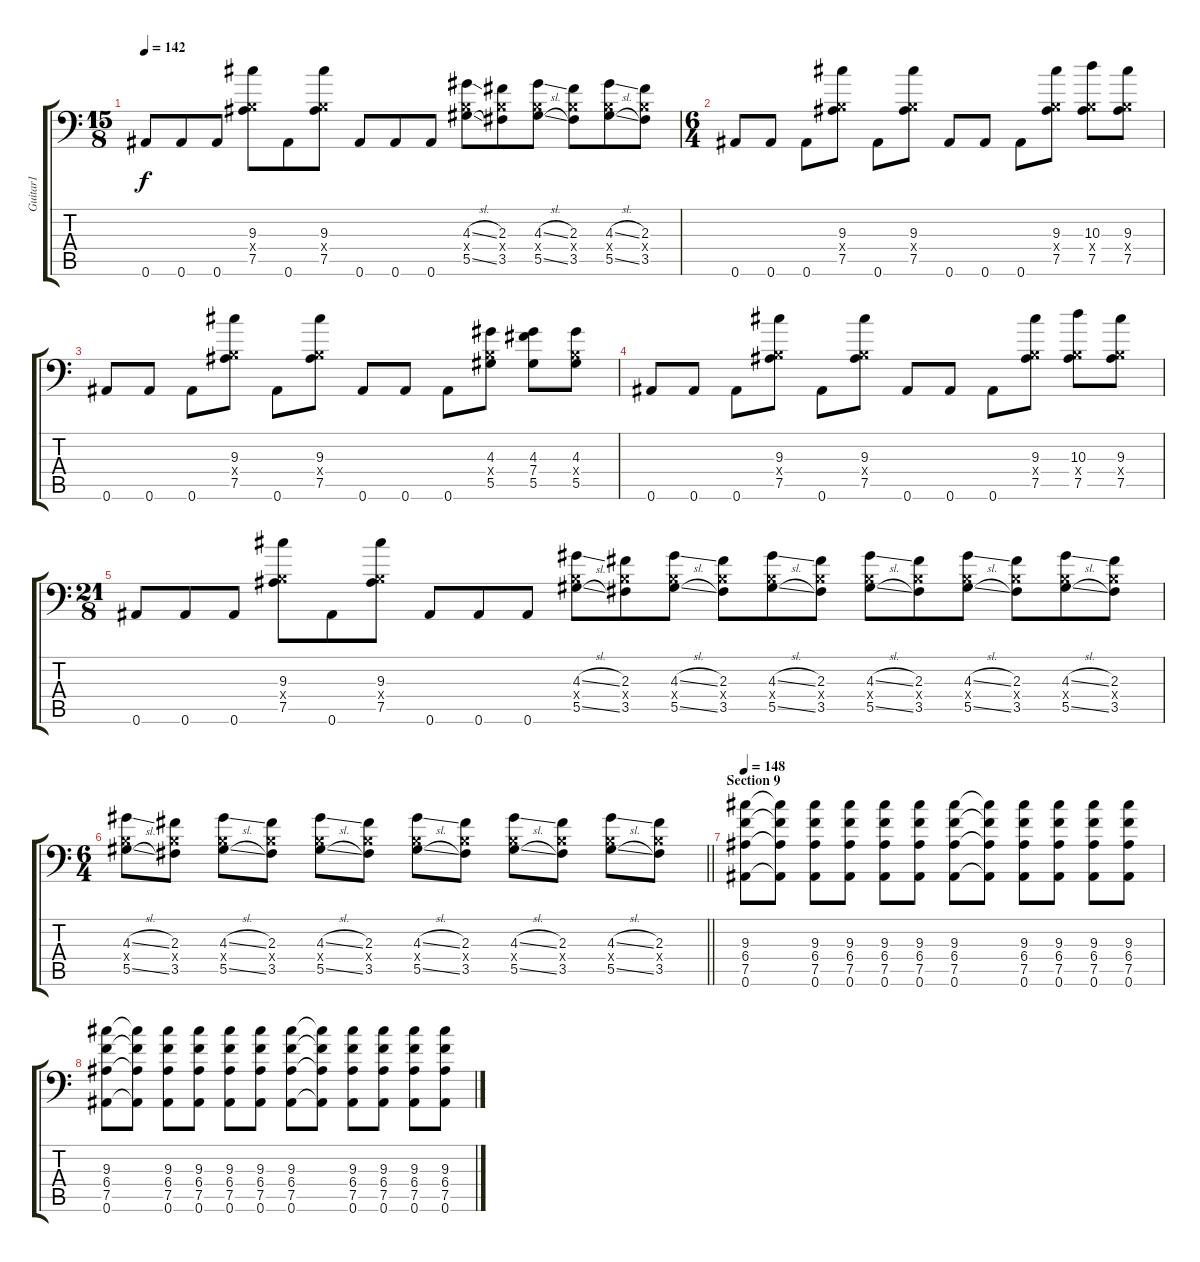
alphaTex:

\track ("Guitar1" "Guitar1") {instrument overdrivenguitar}
\staff {score tabs}
\tuning (B3 Ab3 E3 B2 Eb2 Bb1) {hide}
\ts (15 8)
\tempo 142
\clef f4
\ks c
0.6.8{dy f} 0.6.8 0.6.8 (9.3 0.4{x} 7.5).8 0.6.8 (9.3 0.4{x} 7.5).8 0.6.8 0.6.8 0.6.8 (4.3{sl} 0.4{x} 5.5{sl}).8 (2.3 0.4{x} 3.5).8 (4.3{sl} 0.4{x} 5.5{sl}).8 (2.3 0.4{x} 3.5).8 (4.3{sl} 0.4{x} 5.5{sl}).8 (2.3 0.4{x} 3.5).8 |
\ts (6 4)
0.6.8 0.6.8 0.6.8 (9.3 0.4{x} 7.5).8 0.6.8 (9.3 0.4{x} 7.5).8 0.6.8 0.6.8 0.6.8 (9.3 0.4{x} 7.5).8 (10.3 0.4{x} 7.5).8 (9.3 0.4{x} 7.5).8 |
0.6.8 0.6.8 0.6.8 (9.3 0.4{x} 7.5).8 0.6.8 (9.3 0.4{x} 7.5).8 0.6.8 0.6.8 0.6.8 (4.3 0.4{x} 5.5).8 (4.3 7.4 5.5).8 (4.3 0.4{x} 5.5).8 |
0.6.8 0.6.8 0.6.8 (9.3 0.4{x} 7.5).8 0.6.8 (9.3 0.4{x} 7.5).8 0.6.8 0.6.8 0.6.8 (9.3 0.4{x} 7.5).8 (10.3 0.4{x} 7.5).8 (9.3 0.4{x} 7.5).8 |
\ts (21 8)
0.6.8 0.6.8 0.6.8 (9.3 0.4{x} 7.5).8 0.6.8 (9.3 0.4{x} 7.5).8 0.6.8 0.6.8 0.6.8 (4.3{sl} 0.4{x} 5.5{sl}).8 (2.3 0.4{x} 3.5).8 (4.3{sl} 0.4{x} 5.5{sl}).8 (2.3 0.4{x} 3.5).8 (4.3{sl} 0.4{x} 5.5{sl}).8 (2.3 0.4{x} 3.5).8 (4.3{sl} 0.4{x} 5.5{sl}).8 (2.3 0.4{x} 3.5).8 (4.3{sl} 0.4{x} 5.5{sl}).8 (2.3 0.4{x} 3.5).8 (4.3{sl} 0.4{x} 5.5{sl}).8 (2.3 0.4{x} 3.5).8 |
\ts (6 4)
\barLineRight lightlight
(4.3{sl} 0.4{x} 5.5{sl}).8 (2.3 0.4{x} 3.5).8 (4.3{sl} 0.4{x} 5.5{sl}).8 (2.3 0.4{x} 3.5).8 (4.3{sl} 0.4{x} 5.5{sl}).8 (2.3 0.4{x} 3.5).8 (4.3{sl} 0.4{x} 5.5{sl}).8 (2.3 0.4{x} 3.5).8 (4.3{sl} 0.4{x} 5.5{sl}).8 (2.3 0.4{x} 3.5).8 (4.3{sl} 0.4{x} 5.5{sl}).8 (2.3 0.4{x} 3.5).8 |
\section ("" "Section 9")
\tempo 148
(9.3 6.4 7.5 0.6).8 (9.3{t} 6.4{t} 7.5{t} 0.6{t}).8 (9.3 6.4 7.5 0.6).8 (9.3 6.4 7.5 0.6).8 (9.3 6.4 7.5 0.6).8 (9.3 6.4 7.5 0.6).8 (9.3 6.4 7.5 0.6).8 (9.3{t} 6.4{t} 7.5{t} 0.6{t}).8 (9.3 6.4 7.5 0.6).8 (9.3 6.4 7.5 0.6).8 (9.3 6.4 7.5 0.6).8 (9.3 6.4 7.5 0.6).8 |
(9.3 6.4 7.5 0.6).8 (9.3{t} 6.4{t} 7.5{t} 0.6{t}).8 (9.3 6.4 7.5 0.6).8 (9.3 6.4 7.5 0.6).8 (9.3 6.4 7.5 0.6).8 (9.3 6.4 7.5 0.6).8 (9.3 6.4 7.5 0.6).8 (9.3{t} 6.4{t} 7.5{t} 0.6{t}).8 (9.3 6.4 7.5 0.6).8 (9.3 6.4 7.5 0.6).8 (9.3 6.4 7.5 0.6).8 (9.3 6.4 7.5 0.6).8
